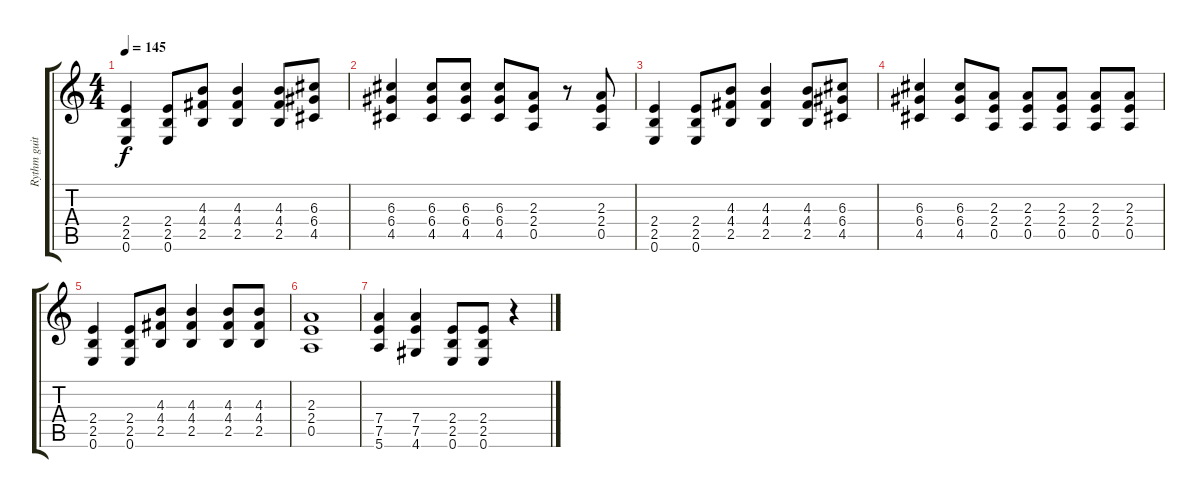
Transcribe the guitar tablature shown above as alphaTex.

\track ("Rythm guitar" "Rythm guit") {instrument distortionguitar}
\staff {score tabs}
\tuning (E4 B3 G3 D3 A2 E2) {hide}
\ts (4 4)
\tempo 145
\clef g2
\ks c
(2.4 2.5 0.6).4{dy f} (2.4 2.5 0.6).8 (4.3 4.4 2.5).8 (4.3 4.4 2.5).4 (4.3 4.4 2.5).8 (6.3 6.4 4.5).8 |
(6.3 6.4 4.5).4 (6.3 6.4 4.5).8 (6.3 6.4 4.5).8 (6.3 6.4 4.5).8 (2.3 2.4 0.5).8 r.8 (2.3 2.4 0.5).8 |
(2.4 2.5 0.6).4 (2.4 2.5 0.6).8 (4.3 4.4 2.5).8 (4.3 4.4 2.5).4 (4.3 4.4 2.5).8 (6.3 6.4 4.5).8 |
(6.3 6.4 4.5).4 (6.3 6.4 4.5).8 (2.3 2.4 0.5).8 (2.3 2.4 0.5).8 (2.3 2.4 0.5).8 (2.3 2.4 0.5).8 (2.3 2.4 0.5).8 |
(2.4 2.5 0.6).4 (2.4 2.5 0.6).8 (4.3 4.4 2.5).8 (4.3 4.4 2.5).4 (4.3 4.4 2.5).8 (4.3 4.4 2.5).8 |
(2.3 2.4 0.5).1 |
(7.4 7.5 5.6).4 (7.4 7.5 4.6).4 (2.4 2.5 0.6).8 (2.4 2.5 0.6).8 r.4
